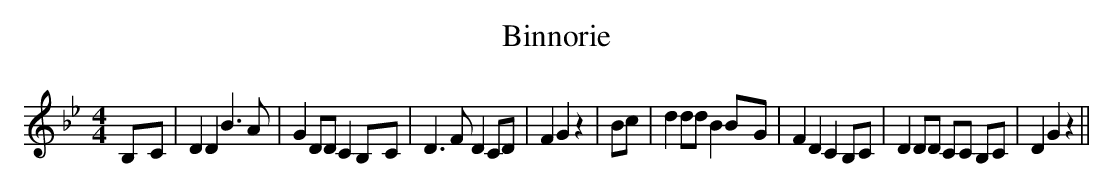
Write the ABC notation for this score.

X:1
T:Binnorie
M:4/4
L:1/8
K:Bb
B,-C| D2 D2 B3 A| G2 DD C2B,-C| D3 F D2 CD| F2 G2 z2| Bc| d2 dd B2B-G|\
 F2 D2 C2 B,C| D2 DD CC B,C| D2 G2 z2||
